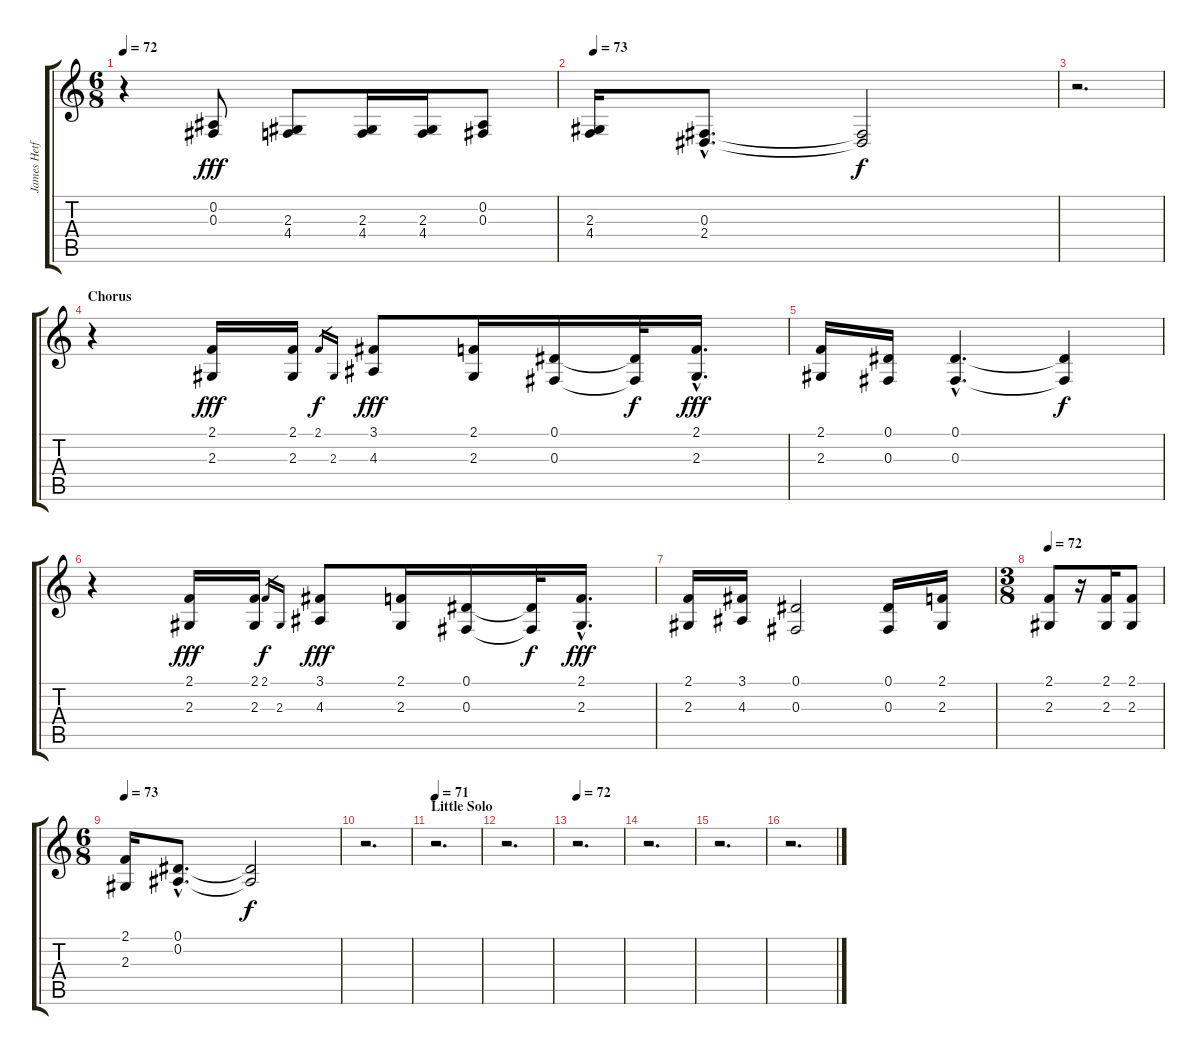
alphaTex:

\track ("James Hetfield (Voice)" "James Hetf") {instrument cello}
\staff {score tabs}
\tuning (Eb4 Bb3 Gb3 Db3 Ab2 Eb2) {hide}
\ts (6 8)
\tempo 72
\clef g2
\ks c
r.4{dy f} (0.2 0.3).8{dy fff} (2.3 4.4).8 (2.3 4.4).16 (2.3 4.4).16 (0.2 0.3).8 |
\tempo 73
(2.3 4.4).16 (0.3{hac} 2.4{hac}).8{d} (0.3{t} 2.4{t}).2{dy f} |
r.2{d} |
\section ("" "Chorus")
r.4 (2.1 2.3).16{dy fff} (2.1 2.3).16 2.1.16{gr dy f} 2.3.16{gr} (3.1 4.3).8{dy fff} (2.1 2.3).16 (0.1 0.3).16 (0.1{t} 0.3{t}).32{dy f} (2.1{hac} 2.3{hac}).16{d dy fff} |
(2.1 2.3).16 (0.1 0.3).16 (0.1{hac} 0.3{hac}).4{d} (0.1{t} 0.3{t}).4{dy f} |
r.4 (2.1 2.3).16{dy fff} (2.1 2.3).16 2.1.16{gr dy f} 2.3.16{gr} (3.1 4.3).8{dy fff} (2.1 2.3).16 (0.1 0.3).16 (0.1{t} 0.3{t}).32{dy f} (2.1{hac} 2.3{hac}).16{d dy fff} |
(2.1 2.3).16 (3.1 4.3).16 (0.1 0.3).2 (0.1 0.3).16 (2.1 2.3).16 |
\ts (3 8)
\tempo 72
(2.1 2.3).8 r.16 (2.1 2.3).16 (2.1 2.3).8 |
\ts (6 8)
\tempo 73
(2.1 2.3).16 (0.1{hac} 0.2{hac}).8{d} (0.1{t} 0.2{t}).2{dy f} |
r.2{d} |
\section ("" "Little Solo")
\tempo 71
r.2{d} |
r.2{d} |
\tempo 72
r.2{d} |
r.2{d} |
r.2{d} |
r.2{d}
